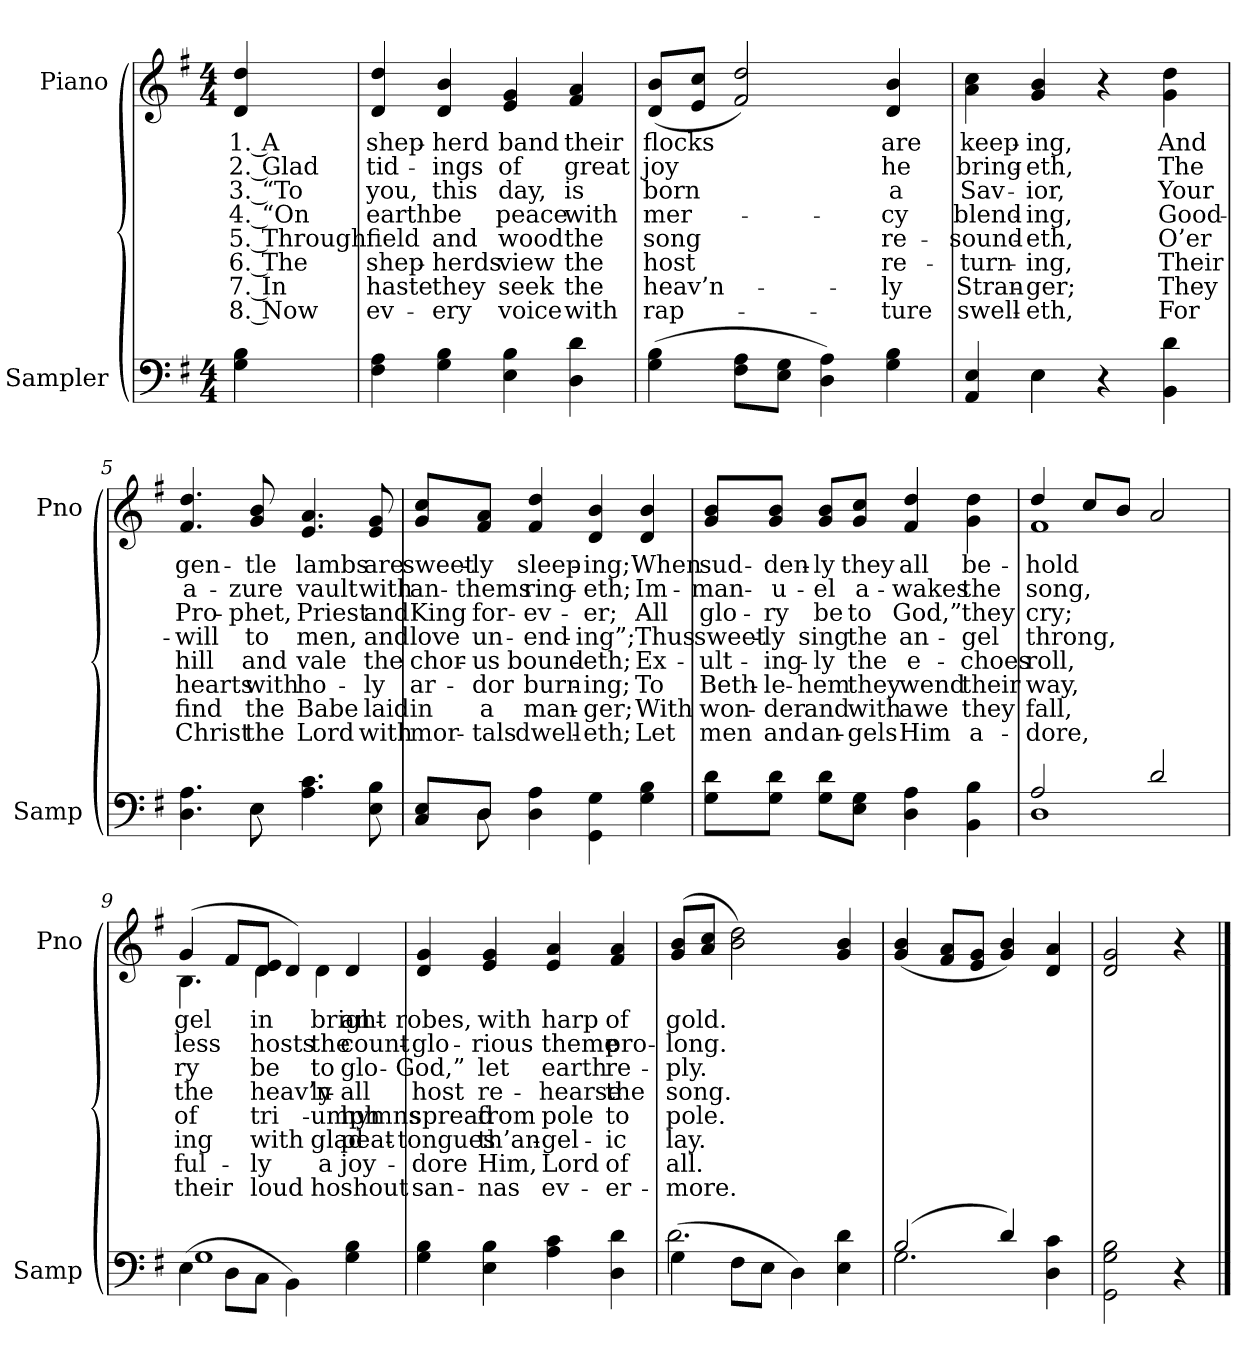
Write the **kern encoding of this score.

**kern	**kern	**text	**text	**text	**text	**text	**text	**text	**text
*part2	*part1	*part1	*part1	*part1	*part1	*part1	*part1	*part1	*part1
*staff2	*staff1	*staff1	*staff1	*staff1	*staff1	*staff1	*staff1	*staff1	*staff1
*I"Sampler	*I"Piano	*	*	*	*	*	*	*	*
*I'Samp	*I'Pno	*	*	*	*	*	*	*	*
*clefF4	*clefG2	*	*	*	*	*	*	*	*
*k[f#]	*k[f#]	*	*	*	*	*	*	*	*
*G:	*G:	*	*	*	*	*	*	*	*
*M4/4	*M4/4	*	*	*	*	*	*	*	*
=1	=1	=1	=1	=1	=1	=1	=1	=1	=1
4G 4B	4d 4dd	1. A	2. Glad	3. “To	4. “On	5. Through	6. The	7. In	8. Now
=2	=2	=2	=2	=2	=2	=2	=2	=2	=2
4F# 4A	4d 4dd	shep-	tid-	you,	earth	field	shep-	haste	ev-
4G 4B	4d 4b	-herd	-ings	this	be	and	-herds	they	-ery
4E 4B	4e 4g	band	of	day,	peace	wood	view	seek	voice
4D 4d	4f# 4a	their	great	is	with	the	the	the	with
=3	=3	=3	=3	=3	=3	=3	=3	=3	=3
(4G 4B	(8d/ 8b/L	flocks	joy	born	mer-	song	host	heav’n-	rap-
.	8e/ 8cc/J	.	.	.	.	.	.	.	.
8F#\ 8A\L	2f# 2dd)	.	.	.	.	.	.	.	.
8E\ 8G\J	.	.	.	.	.	.	.	.	.
4D 4A)	.	.	.	.	.	.	.	.	.
4G 4B	4d 4b	are	he	a	-cy	re-	re-	-ly	-ture
=4	=4	=4	=4	=4	=4	=4	=4	=4	=4
*^	*	*	*	*	*	*	*	*	*
4AA 4E	4ryy	4a 4cc	keep-	bring-	Sav-	blend-	-sound-	-turn-	Stran-	swell-
4E\	4E	4g 4b	-ing,	-eth,	-ior,	-ing,	-eth,	-ing,	-ger;	-eth,
4r	2ryy	4r	.	.	.	.	.	.	.	.
4BB 4d	.	4g 4dd	And	The	Your	Good-	O’er	Their	They	For
=5	=5	=5	=5	=5	=5	=5	=5	=5	=5	=5
4.D 4.A	4.ryy	4.f# 4.dd	gen-	a-	Pro-	-will	hill	hearts	find	Christ
8E\	8E	8g 8b	-tle	-zure	-phet,	to	and	with	the	the
4.A 4.c	2ryy	4.e 4.a	lambs	vault	Priest	men,	vale	ho-	Babe	Lord
8E 8B	.	8e 8g	are	with	and	and	the	-ly	laid	with
=6	=6	=6	=6	=6	=6	=6	=6	=6	=6	=6
8C/ 8E/L	8ryy	8g/ 8cc/L	sweet-	an-	King	love	chor-	ar-	in	mor-
8D/J	8D	8f#/ 8a/J	-ly	-thems	for-	un-	-us	-dor	a	-tals
4D 4A	2.ryy	4f# 4dd	sleep-	ring-	-ev-	-end-	bound-	burn-	man-	dwell-
4GG\ 4G\	.	4d 4b	-ing;	-eth;	-er;	-ing”;	-eth;	-ing;	-ger;	-eth;
4G 4B	.	4d 4b	When	Im-	All	Thus	Ex-	To	With	Let
*v	*v	*	*	*	*	*	*	*	*	*
=7	=7	=7	=7	=7	=7	=7	=7	=7	=7
8G\ 8d\L	8g/ 8b/L	sud-	-man-	glo-	sweet-	-ult-	Beth-	won-	men
8G\ 8d\J	8g/ 8b/J	-den-	-u-	-ry	-ly	-ing-	-le-	-der	and
8G\ 8d\L	8g/ 8b/L	-ly	-el	be	sing	-ly	-hem	and	an-
8E\ 8G\J	8g/ 8cc/J	they	a-	to	the	the	they	with	-gels
4D 4A	4f# 4dd	all	-wakes	God,”	an-	e-	wend	awe	Him
4BB 4B	4g 4dd	be-	the	they	-gel	-choes	their	they	a-
=8	=8	=8	=8	=8	=8	=8	=8	=8	=8
*^	*^	*	*	*	*	*	*	*	*
(2A/	1D)	(4dd/	1f#)	-hold	song,	cry;	throng,	roll,	way,	fall,	-dore,
.	.	8cc/L	.	.	.	.	.	.	.	.	.
.	.	8b/J	.	.	.	.	.	.	.	.	.
2d/	.	2a/	.	.	.	.	.	.	.	.	.
=9	=9	=9	=9	=9	=9	=9	=9	=9	=9	=9	=9
(4E\	1G	(4g/	4.B	-gel	-less	-ry	the	of	-ing	-ful-	their
8D\L	.	8f#/L	.	.	.	.	.	.	.	.	.
8C\J	.	8d/ 8e/J	4d	in	hosts	be	heav’n-	tri-	with	-ly	loud
4BB\)	.	4d/)	.	.	.	.	.	.	.	.	.
.	.	.	4d	bright	the	to	-ly	-umph	glad	a-	ho-
4G\ 4B\	.	4d/	.	an-	count-	glo-	all	hymns	-peat-	joy-	shout
.	.	.	8ryy	.	.	.	.	.	.	.	.
*v	*v	*	*	*	*	*	*	*	*	*	*
*	*v	*v	*	*	*	*	*	*	*	*
=10	=10	=10	=10	=10	=10	=10	=10	=10	=10
4G 4B	4d 4g	robes,	glo-	God,”	host	spread	tongues	-dore	-san-
4E 4B	4e 4g	with	-rious	let	re-	from	th’an-	Him,	-nas
4A 4c	4e 4a	harp	theme	earth	-hearse	pole	-gel-	Lord	ev-
4D 4d	4f# 4a	of	pro-	re-	the	to	-ic	of	-er-
=11	=11	=11	=11	=11	=11	=11	=11	=11	=11
*^	*	*	*	*	*	*	*	*	*
(4G\	2.d	(8g/ 8b/L	gold.	-long.	-ply.	song.	pole.	lay.	all.	-more.
.	.	8a/ 8cc/J	.	.	.	.	.	.	.	.
8F#\L	.	2b 2dd)	.	.	.	.	.	.	.	.
8E\J	.	.	.	.	.	.	.	.	.	.
4D\)	.	.	.	.	.	.	.	.	.	.
4E 4d	4ryy	4g 4b	.	.	.	.	.	.	.	.
=12	=12	=12	=12	=12	=12	=12	=12	=12	=12	=12
(2B/	2.G	(4g 4b	.	.	.	.	.	.	.	.
.	.	8f#/ 8a/L	.	.	.	.	.	.	.	.
.	.	8e/ 8g/J	.	.	.	.	.	.	.	.
4d/)	.	4g 4b)	.	.	.	.	.	.	.	.
4D 4c	4ryy	4d 4a	.	.	.	.	.	.	.	.
*v	*v	*	*	*	*	*	*	*	*	*
=13	=13	=13	=13	=13	=13	=13	=13	=13	=13
2GG 2G 2B	2d 2g	.	.	.	.	.	.	.	.
4r	4r	.	.	.	.	.	.	.	.
==	==	==	==	==	==	==	==	==	==
*-	*-	*-	*-	*-	*-	*-	*-	*-	*-
